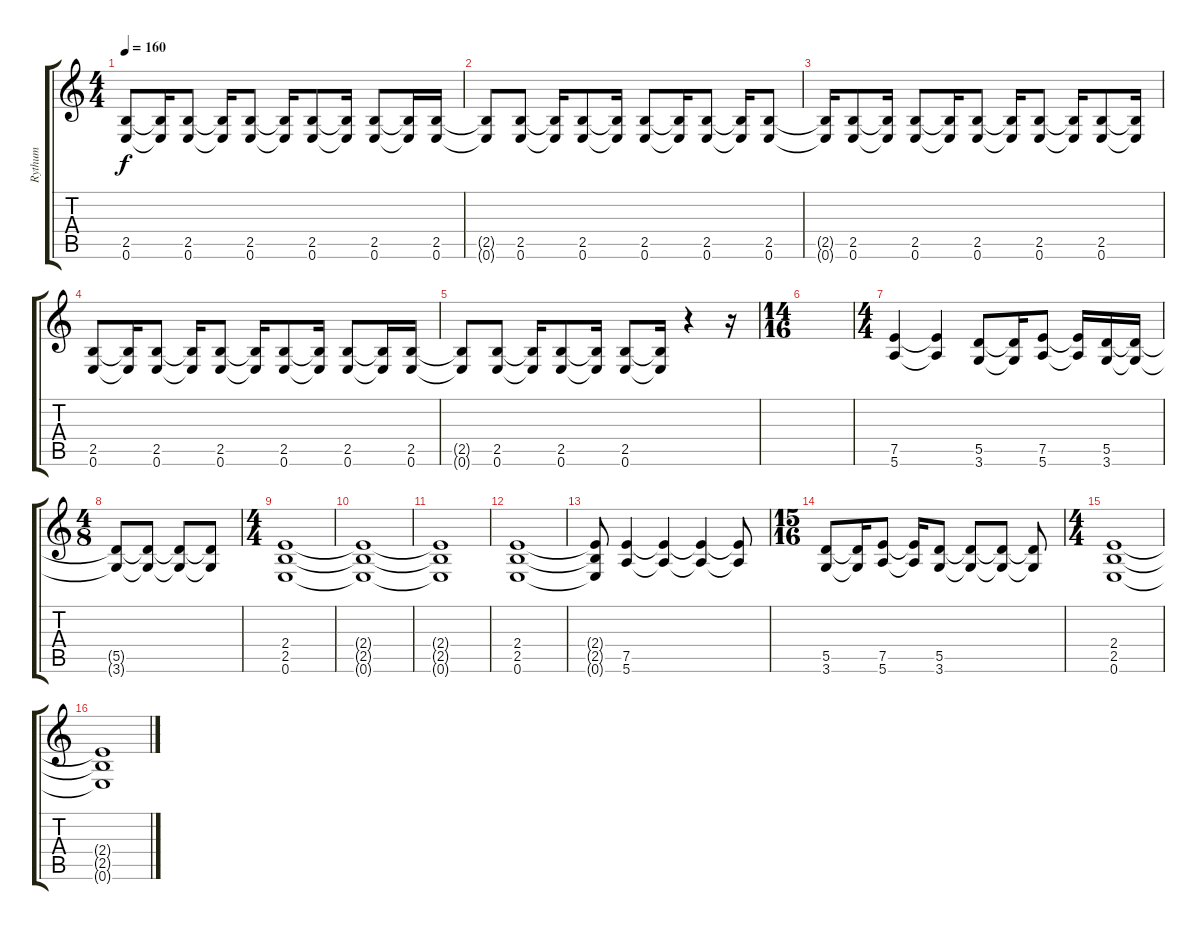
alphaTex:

\track ("Rythum" "Rythum") {instrument distortionguitar}
\staff {score tabs}
\tuning (E4 B3 G3 D3 A2 E2) {hide}
\ts (4 4)
\tempo 160
\clef g2
\ks c
(2.5 0.6).8{dy f} (2.5{t} 0.6{t}).16 (2.5 0.6).8 (2.5{t} 0.6{t}).16 (2.5 0.6).8 (2.5{t} 0.6{t}).16 (2.5 0.6).8 (2.5{t} 0.6{t}).16 (2.5 0.6).8 (2.5{t} 0.6{t}).16 (2.5 0.6).16 |
(2.5{t} 0.6{t}).8 (2.5 0.6).8 (2.5{t} 0.6{t}).16 (2.5 0.6).8 (2.5{t} 0.6{t}).16 (2.5 0.6).8 (2.5{t} 0.6{t}).16 (2.5 0.6).8 (2.5{t} 0.6{t}).16 (2.5 0.6).8 |
(2.5{t} 0.6{t}).16 (2.5 0.6).8 (2.5{t} 0.6{t}).16 (2.5 0.6).8 (2.5{t} 0.6{t}).16 (2.5 0.6).8 (2.5{t} 0.6{t}).16 (2.5 0.6).8 (2.5{t} 0.6{t}).16 (2.5 0.6).8 (2.5{t} 0.6{t}).16 |
(2.5 0.6).8 (2.5{t} 0.6{t}).16 (2.5 0.6).8 (2.5{t} 0.6{t}).16 (2.5 0.6).8 (2.5{t} 0.6{t}).16 (2.5 0.6).8 (2.5{t} 0.6{t}).16 (2.5 0.6).8 (2.5{t} 0.6{t}).16 (2.5 0.6).16 |
(2.5{t} 0.6{t}).8 (2.5 0.6).8 (2.5{t} 0.6{t}).16 (2.5 0.6).8 (2.5{t} 0.6{t}).16 (2.5 0.6).8 (2.5{t} 0.6{t}).16 r.4 r.16 |
\ts (14 16)
|
\ts (4 4)
(7.5 5.6).4 (7.5{t} 5.6{t}).4 (5.5 3.6).8 (5.5{t} 3.6{t}).16 (7.5 5.6).8 (7.5{t} 5.6{t}).16 (5.5 3.6).16 (5.5{t} 3.6{t}).16 |
\ts (4 8)
(5.5{t} 3.6{t}).8 (5.5{t} 3.6{t}).8 (5.5{t} 3.6{t}).8 (5.5{t} 3.6{t}).8 |
\ts (4 4)
(2.4 2.5 0.6).1 |
(2.4{t} 2.5{t} 0.6{t}).1 |
(2.4{t} 2.5{t} 0.6{t}).1 |
(2.4 2.5 0.6).1 |
(2.4{t} 2.5{t} 0.6{t}).8 (7.5 5.6).4 (7.5{t} 5.6{t}).4 (7.5{t} 5.6{t}).4 (7.5{t} 5.6{t}).8 |
\ts (15 16)
(5.5 3.6).8 (5.5{t} 3.6{t}).16 (7.5 5.6).8 (7.5{t} 5.6{t}).16 (5.5 3.6).8 (5.5{t} 3.6{t}).8 (5.5{t} 3.6{t}).8 (5.5{t} 3.6{t}).8 |
\ts (4 4)
(2.4 2.5 0.6).1 |
(2.4{t} 2.5{t} 0.6{t}).1
